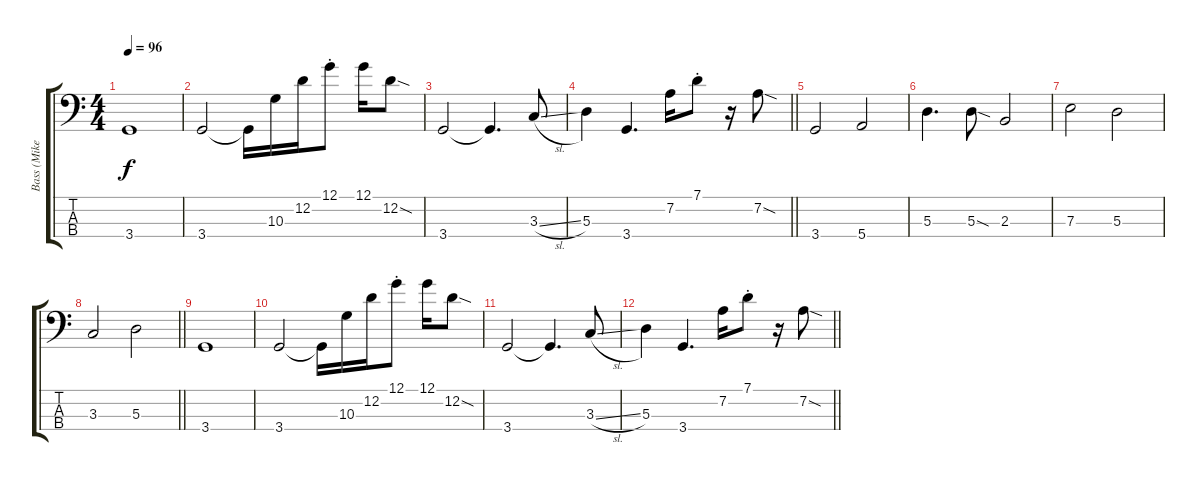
\track ("Bass (Mike Rutherford)" "Bass (Mike") {instrument electricbassfinger}
\staff {score tabs}
\tuning (G2 D2 A1 E1) {hide}
\ts (4 4)
\tempo 96
\clef f4
\ks c
3.4.1{dy f} |
3.4.2 3.4{t}.16 10.3.16 12.2.16 12.1{st}.8 12.1.16 12.2{sod}.8 |
3.4.2 3.4{t}.4{d} 3.3{sl}.8 |
\barLineRight lightlight
5.3.4 3.4.4{d} 7.2.16 7.1{st}.8 r.16 7.2{sod}.8 |
3.4.2 5.4.2 |
5.3.4{d} 5.3{sod}.8 2.3.2 |
7.3.2 5.3.2 |
\barLineRight lightlight
3.3.2 5.3.2 |
3.4.1 |
3.4.2 3.4{t}.16 10.3.16 12.2.16 12.1{st}.8 12.1.16 12.2{sod}.8 |
3.4.2 3.4{t}.4{d} 3.3{sl}.8 |
\barLineRight lightlight
5.3.4 3.4.4{d} 7.2.16 7.1{st}.8 r.16 7.2{sod}.8
